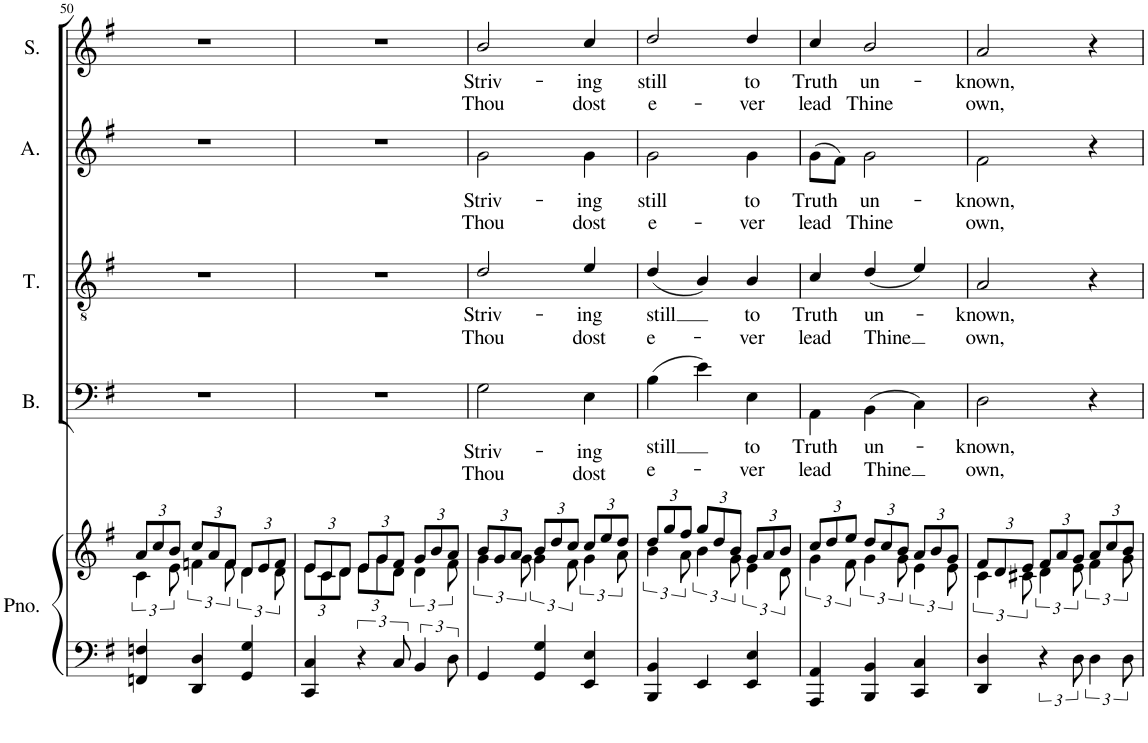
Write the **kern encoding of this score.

**kern	**kern	**kern	**text	**text	**kern	**text	**text	**kern	**text	**text	**kern	**text	**text
*part5	*part5	*part4	*part4	*part4	*part3	*part3	*part3	*part2	*part2	*part2	*part1	*part1	*part1
*staff6	*staff5	*staff4	*staff4	*staff4	*staff3	*staff3	*staff3	*staff2	*staff2	*staff2	*staff1	*staff1	*staff1
*I"Piano	*	*I"Bass	*	*	*I"Tenor	*	*	*I"Alto	*	*	*I"Soprano	*	*
*I'Pno.	*	*I'B.	*	*	*I'T.	*	*	*I'A.	*	*	*I'S.	*	*
!!LO:PB:g=z
*clefF4	*clefG2	*clefF4	*	*	*clefGv2	*	*	*clefG2	*	*	*clefG2	*	*
*k[f#]	*k[f#]	*k[f#]	*	*	*k[f#]	*	*	*k[f#]	*	*	*k[f#]	*	*
*G:	*G:	*G:	*	*	*G:	*	*	*G:	*	*	*G:	*	*
*M3/4	*M3/4	*M3/4	*	*	*M3/4	*	*	*M3/4	*	*	*M3/4	*	*
=50	=50	=50	=50	=50	=50	=50	=50	=50	=50	=50	=50	=50	=50
*	*^	*	*	*	*	*	*	*	*	*	*	*	*
*	*	*Xbrackettup	*	*	*	*	*	*	*	*	*	*	*	*
4FFn/ 4Fn/	6c\	12a/L	2.r	.	.	2.r	.	.	2.r	.	.	2.r	.	.
.	.	12cc/	.	.	.	.	.	.	.	.	.	.	.	.
.	12e\	12b/J	.	.	.	.	.	.	.	.	.	.	.	.
*	*brackettup	*Xbrackettup	*	*	*	*	*	*	*	*	*	*	*	*
4DD/ 4D/	6fn\	12cc/L	.	.	.	.	.	.	.	.	.	.	.	.
.	.	12a/	.	.	.	.	.	.	.	.	.	.	.	.
.	12f\	12f/J	.	.	.	.	.	.	.	.	.	.	.	.
*	*brackettup	*Xbrackettup	*	*	*	*	*	*	*	*	*	*	*	*
4GG/ 4G/	6d\	12d/L	.	.	.	.	.	.	.	.	.	.	.	.
.	.	12e/	.	.	.	.	.	.	.	.	.	.	.	.
.	12d\	12f/J	.	.	.	.	.	.	.	.	.	.	.	.
=51	=51	=51	=51	=51	=51	=51	=51	=51	=51	=51	=51	=51	=51	=51
4CC/ 4C/	12e\L	12e/L	2.r	.	.	2.r	.	.	2.r	.	.	2.r	.	.
.	12c\	12c/	.	.	.	.	.	.	.	.	.	.	.	.
.	12d\J	12d/J	.	.	.	.	.	.	.	.	.	.	.	.
6r	12e\L	12e/L	.	.	.	.	.	.	.	.	.	.	.	.
.	12g\	12g/	.	.	.	.	.	.	.	.	.	.	.	.
12C/	12d\J	12f#/J	.	.	.	.	.	.	.	.	.	.	.	.
*	*brackettup	*Xbrackettup	*	*	*	*	*	*	*	*	*	*	*	*
6BB/	6d\	12g/L	.	.	.	.	.	.	.	.	.	.	.	.
.	.	12b/	.	.	.	.	.	.	.	.	.	.	.	.
12D\	12f#\	12a/J	.	.	.	.	.	.	.	.	.	.	.	.
=52	=52	=52	=52	=52	=52	=52	=52	=52	=52	=52	=52	=52	=52	=52
*	*brackettup	*Xbrackettup	*	*	*	*	*	*	*	*	*	*	*	*
!	!	!	!	!LO:LY:b	!LO:LY:b	!	!LO:LY:b	!LO:LY:b	!	!LO:LY:b	!LO:LY:b	!	!LO:LY:b	!LO:LY:b
4GG/	6g\	12b/L	2G\	Striv-	Thou	2d/	Striv-	Thou	2g\	Striv-	Thou	2b/	Striv-	Thou
.	.	12g/	.	.	.	.	.	.	.	.	.	.	.	.
.	12g\	12a/J	.	.	.	.	.	.	.	.	.	.	.	.
*	*brackettup	*Xbrackettup	*	*	*	*	*	*	*	*	*	*	*	*
4GG/ 4G/	6g\	12b/L	.	.	.	.	.	.	.	.	.	.	.	.
.	.	12dd/	.	.	.	.	.	.	.	.	.	.	.	.
.	12f#\	12cc/J	.	.	.	.	.	.	.	.	.	.	.	.
*	*brackettup	*Xbrackettup	*	*	*	*	*	*	*	*	*	*	*	*
!	!	!	!	!LO:LY:b	!LO:LY:b	!	!LO:LY:b	!LO:LY:b	!	!LO:LY:b	!LO:LY:b	!	!LO:LY:b	!LO:LY:b
4EE/ 4E/	6g\	12cc/L	4E\	-ing	dost	4e/	-ing	dost	4g\	-ing	dost	4cc/	-ing	dost
.	.	12ee/	.	.	.	.	.	.	.	.	.	.	.	.
.	12a\	12dd/J	.	.	.	.	.	.	.	.	.	.	.	.
=53	=53	=53	=53	=53	=53	=53	=53	=53	=53	=53	=53	=53	=53	=53
*	*brackettup	*Xbrackettup	*	*	*	*	*	*	*	*	*	*	*	*
!	!	!	!	!LO:LY:b	!LO:LY:b	!	!LO:LY:b	!LO:LY:b	!	!LO:LY:b	!LO:LY:b	!	!LO:LY:b	!LO:LY:b
4BBB/ 4BB/	6b\	12dd/L	(4B\	still	e-	(4d/	still	e-	2g\	still	e-	2dd/	still	e-
.	.	12gg/	.	.	.	.	.	.	.	.	.	.	.	.
.	12a\	12ff#/J	.	.	.	.	.	.	.	.	.	.	.	.
*	*brackettup	*Xbrackettup	*	*	*	*	*	*	*	*	*	*	*	*
4EE/	6b\	12gg/L	4e\)	.	.	4B/)	.	.	.	.	.	.	.	.
.	.	12dd/	.	.	.	.	.	.	.	.	.	.	.	.
.	12g\	12b/J	.	.	.	.	.	.	.	.	.	.	.	.
*	*brackettup	*Xbrackettup	*	*	*	*	*	*	*	*	*	*	*	*
!	!	!	!	!LO:LY:b	!LO:LY:b	!	!LO:LY:b	!LO:LY:b	!	!LO:LY:b	!LO:LY:b	!	!LO:LY:b	!LO:LY:b
4EE/ 4E/	6e\	12g/L	4E\	to	-ver	4B/	to	-ver	4g\	to	-ver	4dd/	to	-ver
.	.	12a/	.	.	.	.	.	.	.	.	.	.	.	.
.	12d\	12b/J	.	.	.	.	.	.	.	.	.	.	.	.
=54	=54	=54	=54	=54	=54	=54	=54	=54	=54	=54	=54	=54	=54	=54
*	*brackettup	*Xbrackettup	*	*	*	*	*	*	*	*	*	*	*	*
!	!	!	!	!LO:LY:b	!LO:LY:b	!	!LO:LY:b	!LO:LY:b	!	!LO:LY:b	!LO:LY:b	!	!LO:LY:b	!LO:LY:b
4AAA/ 4AA/	6g\	12cc/L	4AA\	Truth	lead	4c/	Truth	lead	(8g\L	Truth	lead	4cc/	Truth	lead
.	.	12dd/	.	.	.	.	.	.	.	.	.	.	.	.
.	.	.	.	.	.	.	.	.	8f#\J)	.	.	.	.	.
.	12f#\	12ee/J	.	.	.	.	.	.	.	.	.	.	.	.
*	*brackettup	*Xbrackettup	*	*	*	*	*	*	*	*	*	*	*	*
!	!	!	!	!LO:LY:b	!LO:LY:b	!	!LO:LY:b	!LO:LY:b	!	!LO:LY:b	!LO:LY:b	!	!LO:LY:b	!LO:LY:b
4BBB/ 4BB/	6g\	12dd/L	(4BB\	un-	Thine	(4d/	un-	Thine	2g\	un-	Thine	2b/	un-	Thine
.	.	12cc/	.	.	.	.	.	.	.	.	.	.	.	.
.	12g\	12b/J	.	.	.	.	.	.	.	.	.	.	.	.
*	*brackettup	*Xbrackettup	*	*	*	*	*	*	*	*	*	*	*	*
4CC/ 4C/	6e\	12a/L	4C\)	.	.	4e/)	.	.	.	.	.	.	.	.
.	.	12b/	.	.	.	.	.	.	.	.	.	.	.	.
.	12e\	12g/J	.	.	.	.	.	.	.	.	.	.	.	.
=55	=55	=55	=55	=55	=55	=55	=55	=55	=55	=55	=55	=55	=55	=55
*	*brackettup	*Xbrackettup	*	*	*	*	*	*	*	*	*	*	*	*
!	!	!	!	!LO:LY:b	!LO:LY:b	!	!LO:LY:b	!LO:LY:b	!	!LO:LY:b	!LO:LY:b	!	!LO:LY:b	!LO:LY:b
4DD/ 4D/	6c\	12f#/L	2D\	-known,	own,	2A/	-known,	own,	2f#\	-known,	own,	2a/	-known,	own,
.	.	12d/	.	.	.	.	.	.	.	.	.	.	.	.
.	12c#X\	12e/J	.	.	.	.	.	.	.	.	.	.	.	.
*	*brackettup	*Xbrackettup	*	*	*	*	*	*	*	*	*	*	*	*
6r	6d\	12f#/L	.	.	.	.	.	.	.	.	.	.	.	.
.	.	12a/	.	.	.	.	.	.	.	.	.	.	.	.
12D\	12e\	12g/J	.	.	.	.	.	.	.	.	.	.	.	.
*	*brackettup	*Xbrackettup	*	*	*	*	*	*	*	*	*	*	*	*
6D\	6f#\	12a/L	4r	.	.	4r	.	.	4r	.	.	4r	.	.
.	.	12cc/	.	.	.	.	.	.	.	.	.	.	.	.
12D\	12g\	12b/J	.	.	.	.	.	.	.	.	.	.	.	.
*	*v	*v	*	*	*	*	*	*	*	*	*	*	*	*
=	=	=	=	=	=	=	=	=	=	=	=	=	=
*-	*-	*-	*-	*-	*-	*-	*-	*-	*-	*-	*-	*-	*-
